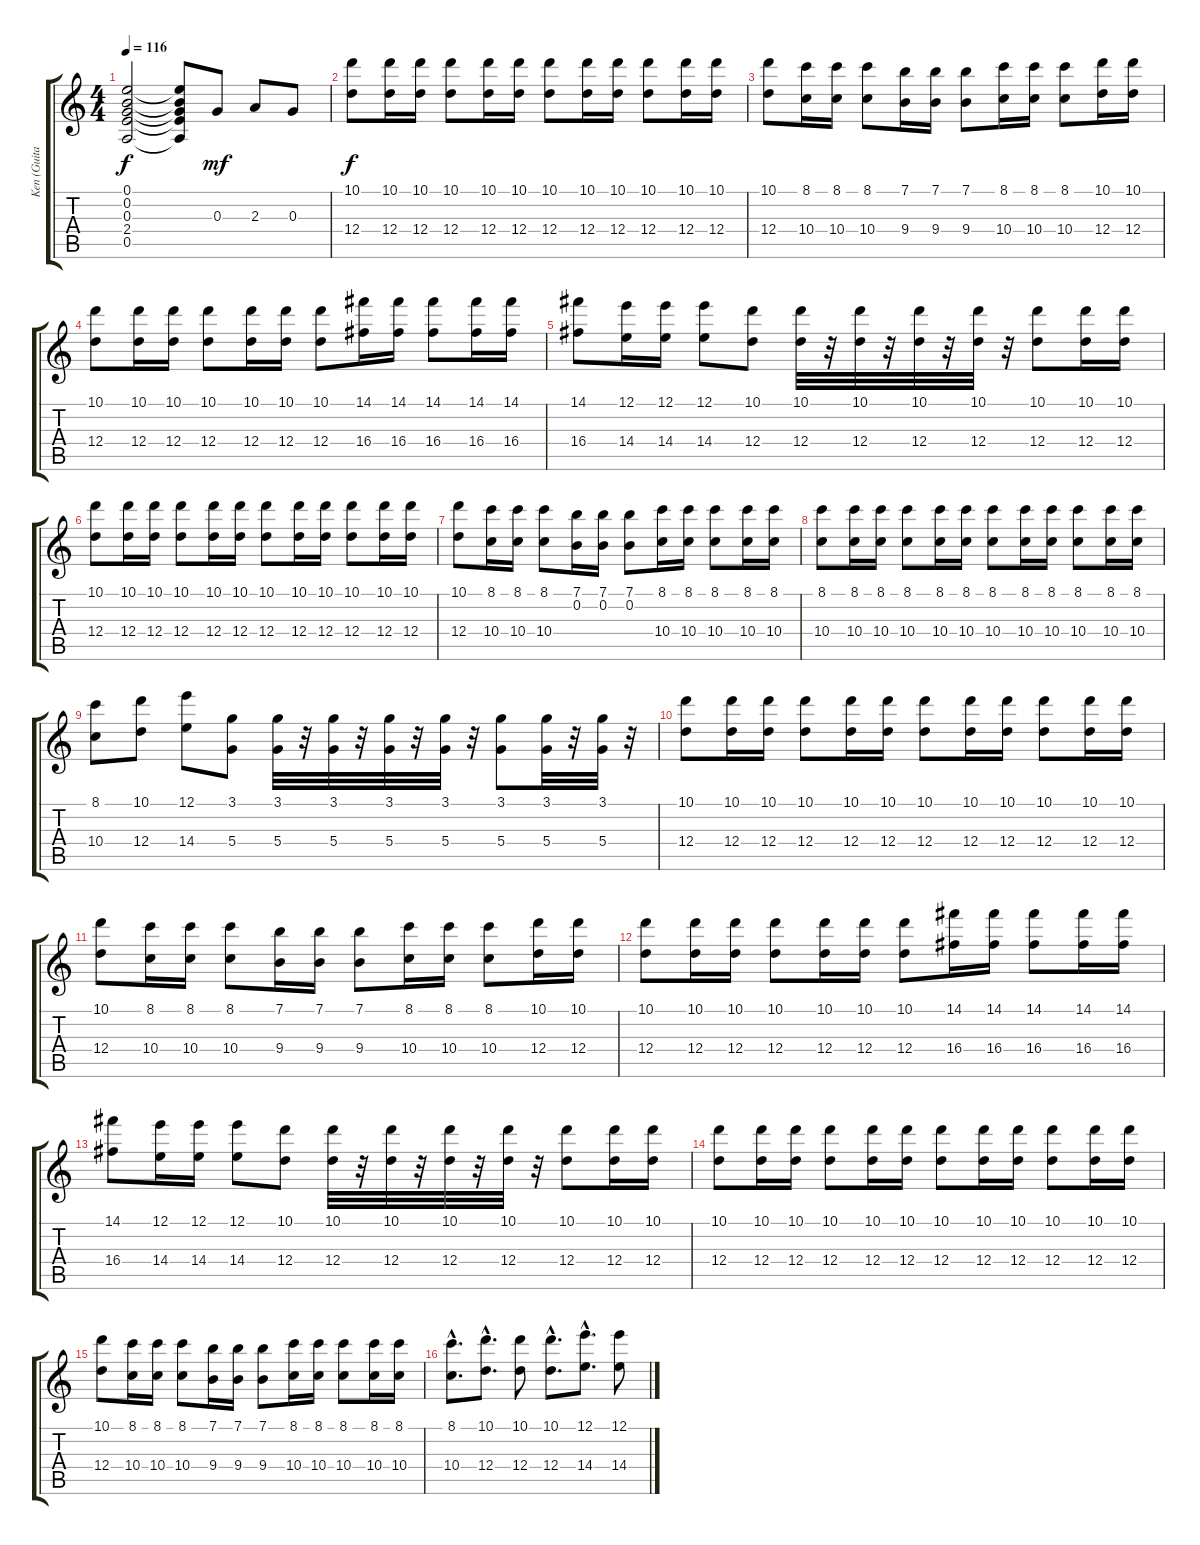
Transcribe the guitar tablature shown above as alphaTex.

\track ("Ken (Guitar)" "Ken (Guita") {instrument distortionguitar}
\staff {score tabs}
\tuning (E4 B3 G3 D3 A2 E2) {hide}
\ts (4 4)
\tempo 116
\clef g2
\ks c
(0.1{t} 0.2{t} 0.3{t} 2.4{t} 0.5{t}).2{dy f} (0.1{t} 0.2{t} 0.3{t} 2.4{t} 0.5{t}).8 0.3.8{dy mf} 2.3.8 0.3.8 |
(10.1 12.4).8{dy f volume 16 instrument distortionguitar} (10.1 12.4).16 (10.1 12.4).16 (10.1 12.4).8 (10.1 12.4).16 (10.1 12.4).16 (10.1 12.4).8 (10.1 12.4).16 (10.1 12.4).16 (10.1 12.4).8 (10.1 12.4).16 (10.1 12.4).16 |
(10.1 12.4).8 (8.1 10.4).16 (8.1 10.4).16 (8.1 10.4).8 (7.1 9.4).16 (7.1 9.4).16 (7.1 9.4).8 (8.1 10.4).16 (8.1 10.4).16 (8.1 10.4).8 (10.1 12.4).16 (10.1 12.4).16 |
(10.1 12.4).8 (10.1 12.4).16 (10.1 12.4).16 (10.1 12.4).8 (10.1 12.4).16 (10.1 12.4).16 (10.1 12.4).8 (14.1 16.4).16 (14.1 16.4).16 (14.1 16.4).8 (14.1 16.4).16 (14.1 16.4).16 |
(14.1 16.4).8 (12.1 14.4).16 (12.1 14.4).16 (12.1 14.4).8 (10.1 12.4).8 (10.1 12.4).32 r.32 (10.1 12.4).32 r.32 (10.1 12.4).32 r.32 (10.1 12.4).32 r.32 (10.1 12.4).8 (10.1 12.4).16 (10.1 12.4).16 |
(10.1 12.4).8 (10.1 12.4).16 (10.1 12.4).16 (10.1 12.4).8 (10.1 12.4).16 (10.1 12.4).16 (10.1 12.4).8 (10.1 12.4).16 (10.1 12.4).16 (10.1 12.4).8 (10.1 12.4).16 (10.1 12.4).16 |
(10.1 12.4).8 (8.1 10.4).16 (8.1 10.4).16 (8.1 10.4).8 (7.1 0.2).16 (7.1 0.2).16 (7.1 0.2).8 (8.1 10.4).16 (8.1 10.4).16 (8.1 10.4).8 (8.1 10.4).16 (8.1 10.4).16 |
(8.1 10.4).8 (8.1 10.4).16 (8.1 10.4).16 (8.1 10.4).8 (8.1 10.4).16 (8.1 10.4).16 (8.1 10.4).8 (8.1 10.4).16 (8.1 10.4).16 (8.1 10.4).8 (8.1 10.4).16 (8.1 10.4).16 |
(8.1 10.4).8 (10.1 12.4).8 (12.1 14.4).8 (3.1 5.4).8 (3.1 5.4).32 r.32 (3.1 5.4).32 r.32 (3.1 5.4).32 r.32 (3.1 5.4).32 r.32 (3.1 5.4).8 (3.1 5.4).32 r.32 (3.1 5.4).32 r.32 |
(10.1 12.4).8 (10.1 12.4).16 (10.1 12.4).16 (10.1 12.4).8 (10.1 12.4).16 (10.1 12.4).16 (10.1 12.4).8 (10.1 12.4).16 (10.1 12.4).16 (10.1 12.4).8 (10.1 12.4).16 (10.1 12.4).16 |
(10.1 12.4).8 (8.1 10.4).16 (8.1 10.4).16 (8.1 10.4).8 (7.1 9.4).16 (7.1 9.4).16 (7.1 9.4).8 (8.1 10.4).16 (8.1 10.4).16 (8.1 10.4).8 (10.1 12.4).16 (10.1 12.4).16 |
(10.1 12.4).8 (10.1 12.4).16 (10.1 12.4).16 (10.1 12.4).8 (10.1 12.4).16 (10.1 12.4).16 (10.1 12.4).8 (14.1 16.4).16 (14.1 16.4).16 (14.1 16.4).8 (14.1 16.4).16 (14.1 16.4).16 |
(14.1 16.4).8 (12.1 14.4).16 (12.1 14.4).16 (12.1 14.4).8 (10.1 12.4).8 (10.1 12.4).32 r.32 (10.1 12.4).32 r.32 (10.1 12.4).32 r.32 (10.1 12.4).32 r.32 (10.1 12.4).8 (10.1 12.4).16 (10.1 12.4).16 |
(10.1 12.4).8 (10.1 12.4).16 (10.1 12.4).16 (10.1 12.4).8 (10.1 12.4).16 (10.1 12.4).16 (10.1 12.4).8 (10.1 12.4).16 (10.1 12.4).16 (10.1 12.4).8 (10.1 12.4).16 (10.1 12.4).16 |
(10.1 12.4).8 (8.1 10.4).16 (8.1 10.4).16 (8.1 10.4).8 (7.1 9.4).16 (7.1 9.4).16 (7.1 9.4).8 (8.1 10.4).16 (8.1 10.4).16 (8.1 10.4).8 (8.1 10.4).16 (8.1 10.4).16 |
(8.1{hac} 10.4{hac}).8{d} (10.1{hac} 12.4{hac}).8{d} (10.1 12.4).8 (10.1{hac} 12.4{hac}).8{d} (12.1{hac} 14.4{hac}).8{d} (12.1 14.4).8
